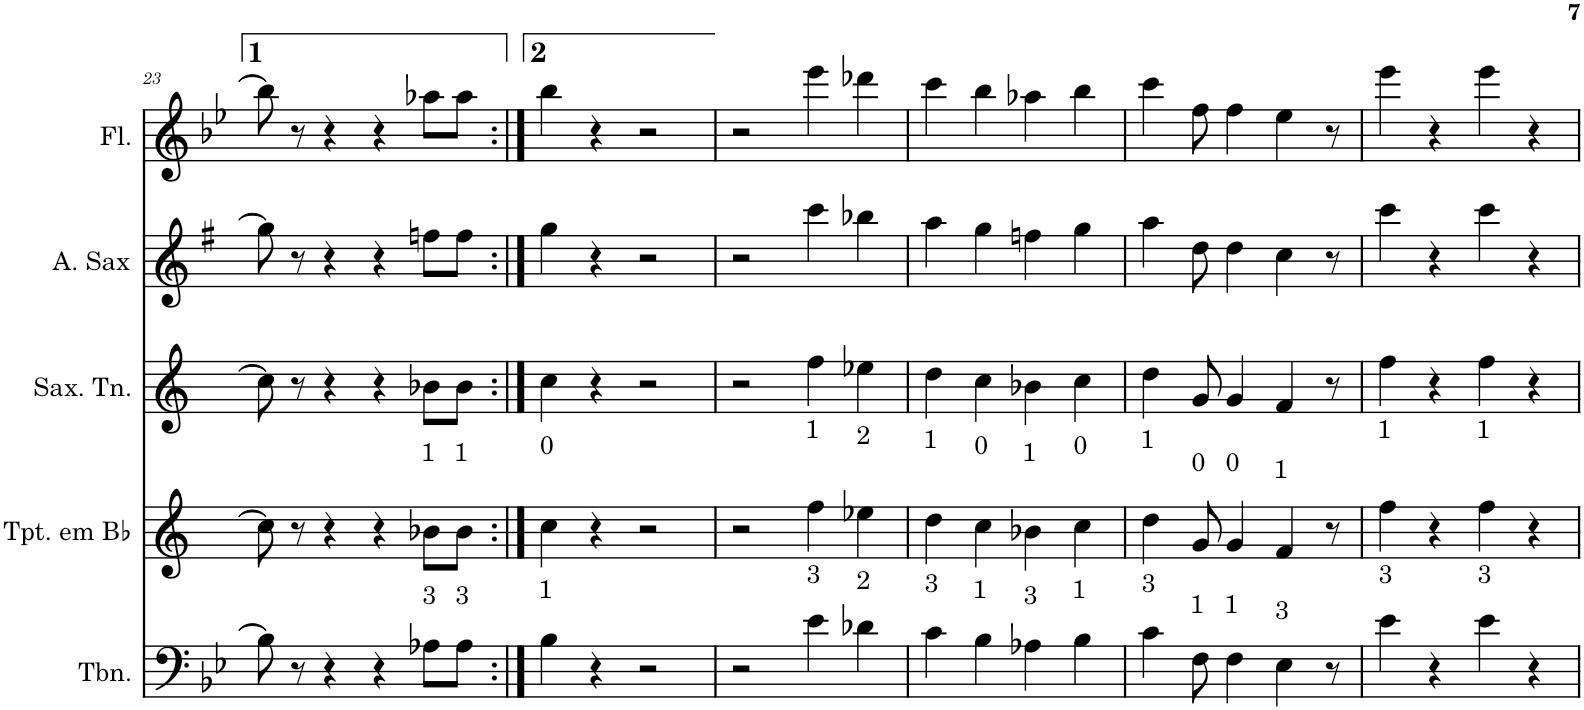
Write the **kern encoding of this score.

**kern	**kern	**kern	**kern	**kern
*part5	*part4	*part3	*part2	*part1
*staff5	*staff4	*staff3	*staff2	*staff1
*I"Trombone	*I"Trompete em Bb	*I"Saxofone Tenor	*I"Saxofone Alto	*I"Flauta Transversal
*I'Tbn.	*I'Tpt. em Bb	*I'Sax. Tn.	*	*I'Fl.
!!LO:PB:g=z
*clefF4	*clefG2	*clefG2	*clefG2	*clefG2
*	*Trd1c2	*Trd8c14	*Trd5c9	*
*k[b-e-]	*k[]	*k[]	*k[f#]	*k[b-e-]
*M4/4	*M4/4	*M4/4	*M4/4	*M4/4
=23	=23	=23	=23	=23
8B-\]	8cc\]	8cc\]	8gg\]	8bb-\]
8r	8r	8r	8r	8r
4r	4r	4r	4r	4r
4r	4r	4r	4r	4r
!	!LO:TX:a:t=1	!	!	!
!LO:TX:a:t=3	!	!	!	!
8A-X\L	8b-X\L	8b-X\L	8ffn\L	8aa-X\L
!	!LO:TX:a:t=1	!	!	!
!LO:TX:a:t=3	!	!	!	!
8A-\J	8b-\J	8b-\J	8ff\J	8aa-\J
=24:|!	=24:|!	=24:|!	=24:|!	=24:|!
!	!LO:TX:a:t=0	!	!	!
!LO:TX:a:t=1	!	!	!	!
4B-\	4cc\	4cc\	4gg\	4bb-\
4r	4r	4r	4r	4r
2r	2r	2r	2r	2r
=25	=25	=25	=25	=25
2r	2r	2r	2r	2r
!	!LO:TX:a:t=1	!	!	!
!LO:TX:a:t=3	!	!	!	!
4e-\	4ff\	4ff\	4ccc\	4eee-\
!	!LO:TX:a:t=2	!	!	!
!LO:TX:a:t=2	!	!	!	!
4d-X\	4ee-X\	4ee-X\	4bb-X\	4ddd-X\
=26	=26	=26	=26	=26
!	!LO:TX:a:t=1	!	!	!
!LO:TX:a:t=3	!	!	!	!
4c\	4dd\	4dd\	4aa\	4ccc\
!	!LO:TX:a:t=0	!	!	!
!LO:TX:a:t=1	!	!	!	!
4B-\	4cc\	4cc\	4gg\	4bb-\
!	!LO:TX:a:t=1	!	!	!
!LO:TX:a:t=3	!	!	!	!
4A-X\	4b-X\	4b-X\	4ffn\	4aa-X\
!	!LO:TX:a:t=0	!	!	!
!LO:TX:a:t=1	!	!	!	!
4B-\	4cc\	4cc\	4gg\	4bb-\
=27	=27	=27	=27	=27
!	!LO:TX:a:t=1	!	!	!
!LO:TX:a:t=3	!	!	!	!
4c\	4dd\	4dd\	4aa\	4ccc\
!	!LO:TX:a:t=0	!	!	!
!LO:TX:a:t=1	!	!	!	!
8F\	8g/	8g/	8dd\	8ff\
!	!LO:TX:a:t=0	!	!	!
!LO:TX:a:t=1	!	!	!	!
4F\	4g/	4g/	4dd\	4ff\
!	!LO:TX:a:t=1	!	!	!
!LO:TX:a:t=3	!	!	!	!
4E-\	4f/	4f/	4cc\	4ee-\
8r	8r	8r	8r	8r
=28	=28	=28	=28	=28
!	!LO:TX:a:t=1	!	!	!
!LO:TX:a:t=3	!	!	!	!
4e-\	4ff\	4ff\	4ccc\	4eee-\
4r	4r	4r	4r	4r
!	!LO:TX:a:t=1	!	!	!
!LO:TX:a:t=3	!	!	!	!
4e-\	4ff\	4ff\	4ccc\	4eee-\
4r	4r	4r	4r	4r
=	=	=	=	=
*-	*-	*-	*-	*-
